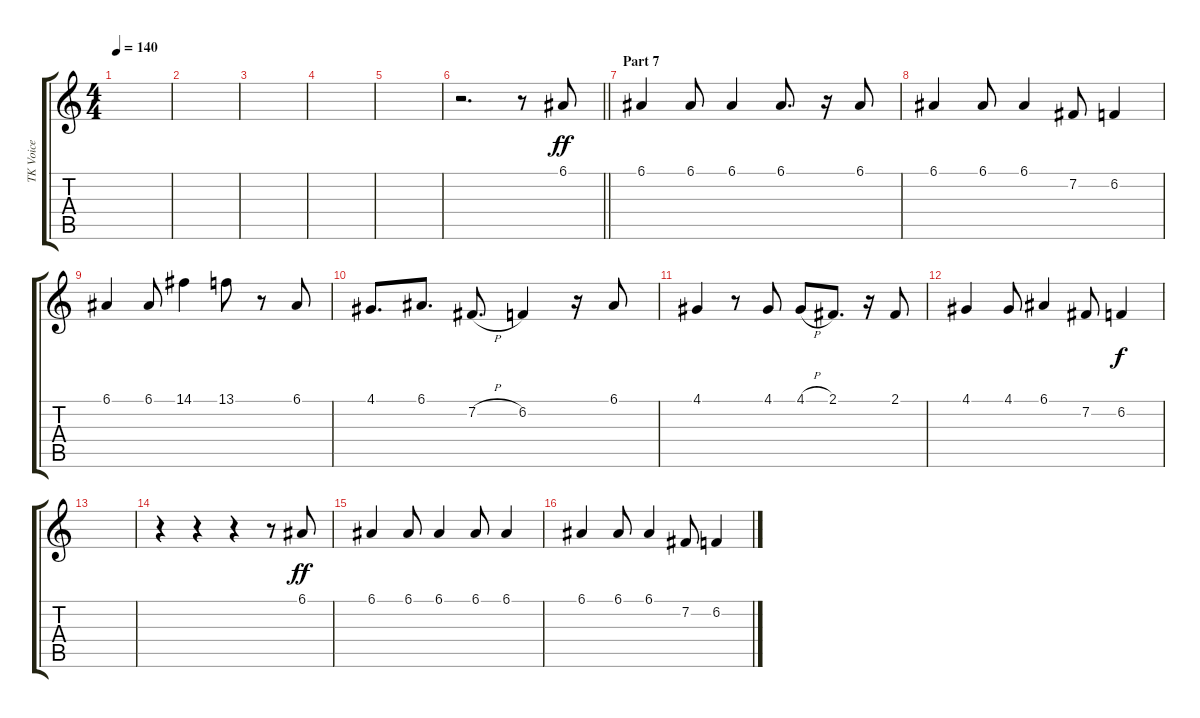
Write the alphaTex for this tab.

\track ("TK Voice" "TK Voice") {instrument synthvoice}
\staff {score tabs}
\tuning (E4 B3 G3 D3 A2 E2) {hide}
\ts (4 4)
\tempo 140
\clef g2
\ks c
|
|
|
|
|
\barLineRight lightlight
r.2{d} r.8 6.1.8{dy ff} |
\section ("" "Part 7")
6.1.4 6.1.8 6.1.4 6.1.8{d} r.16 6.1.8 |
6.1.4 6.1.8 6.1.4 7.2.8 6.2.4 |
6.1.4 6.1.8 14.1.4 13.1.8 r.8 6.1.8 |
4.1.8{d} 6.1.8{d} 7.2{h}.8{d} 6.2.4 r.16 6.1.8 |
4.1.4 r.8 4.1.8 4.1{h}.8 2.1.8{d} r.16 2.1.8 |
4.1.4 4.1.8 6.1.4 7.2.8 6.2.4{dy f} |
|
r.4 r.4 r.4 r.8 6.1.8{dy ff} |
6.1.4 6.1.8 6.1.4 6.1.8 6.1.4 |
6.1.4 6.1.8 6.1.4 7.2.8 6.2.4
